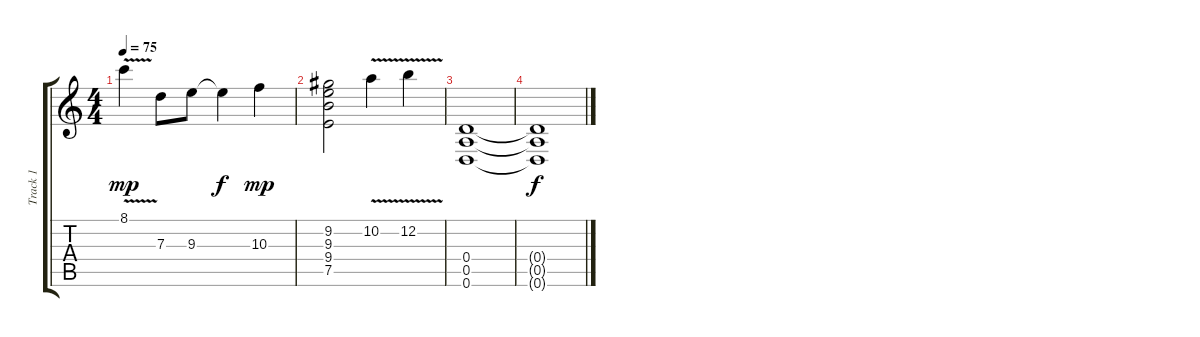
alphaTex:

\track ("Track 1" "Track 1") {instrument acousticguitarsteel}
\staff {score tabs}
\tuning (E4 B3 G3 D3 A2 D2) {hide}
\ts (4 4)
\tempo 75
\clef g2
\ks c
8.1{v}.4{dy mp} 7.3.8 9.3.8 9.3{t}.4{dy f} 10.3.4{dy mp} |
(9.2 9.3 9.4 7.5).2 10.2{v}.4 12.2{v}.4 |
(0.4 0.5 0.6).1 |
(0.4{t} 0.5{t} 0.6{t}).1{dy f}
